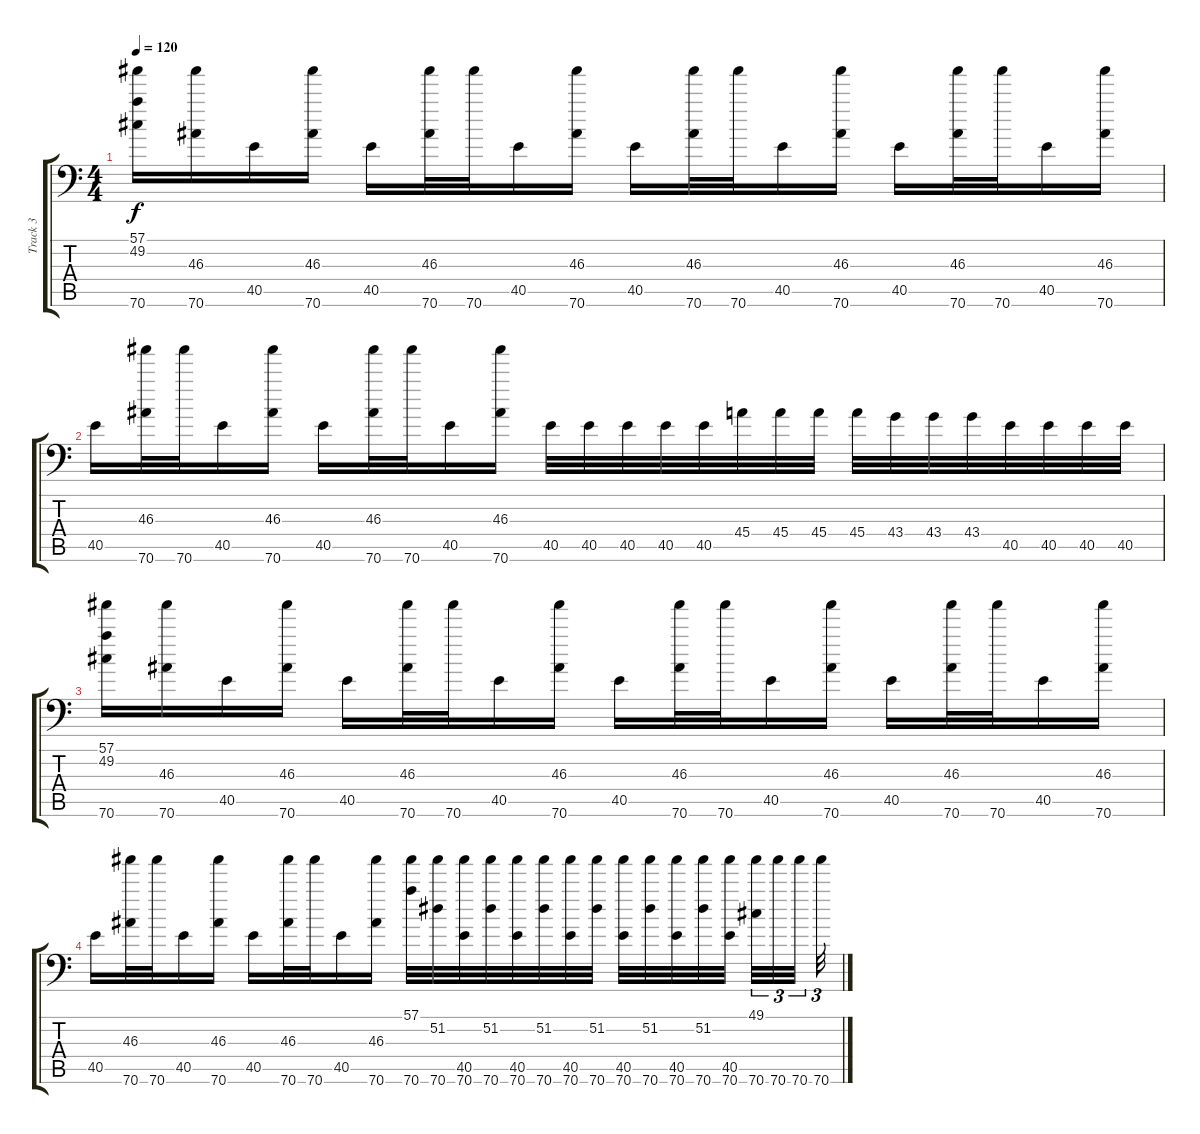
\track ("Track 3" "Track 3") {instrument acousticgrandpiano}
\staff {score tabs}
\tuning (C-1 C-1 C-1 C-1 C-1 C-1) {hide}
\ts (4 4)
\tempo 120
\clef f4
\ks c
(57.1 49.2 70.6).16{dy f} (46.3 70.6).16 40.5.16 (46.3 70.6).16 40.5.16 (46.3 70.6).32 70.6.32 40.5.16 (46.3 70.6).16 40.5.16 (46.3 70.6).32 70.6.32 40.5.16 (46.3 70.6).16 40.5.16 (46.3 70.6).32 70.6.32 40.5.16 (46.3 70.6).16 |
40.5.16 (46.3 70.6).32 70.6.32 40.5.16 (46.3 70.6).16 40.5.16 (46.3 70.6).32 70.6.32 40.5.16 (46.3 70.6).16 40.5.32 40.5.32 40.5.32 40.5.32 40.5.32 45.4.32 45.4.32 45.4.32 45.4.32 43.4.32 43.4.32 43.4.32 40.5.32 40.5.32 40.5.32 40.5.32 |
(57.1 49.2 70.6).16 (46.3 70.6).16 40.5.16 (46.3 70.6).16 40.5.16 (46.3 70.6).32 70.6.32 40.5.16 (46.3 70.6).16 40.5.16 (46.3 70.6).32 70.6.32 40.5.16 (46.3 70.6).16 40.5.16 (46.3 70.6).32 70.6.32 40.5.16 (46.3 70.6).16 |
40.5.16 (46.3 70.6).32 70.6.32 40.5.16 (46.3 70.6).16 40.5.16 (46.3 70.6).32 70.6.32 40.5.16 (46.3 70.6).16 (57.1 70.6).32 (51.2 70.6).32 (40.5 70.6).32 (51.2 70.6).32 (40.5 70.6).32 (51.2 70.6).32 (40.5 70.6).32 (51.2 70.6).32 (40.5 70.6).32 (51.2 70.6).32 (40.5 70.6).32 (51.2 70.6).32 (40.5 70.6).32 (49.1 70.6).32{tu (3 2)} 70.6.32{tu (3 2)} 70.6.32{tu (3 2)} 70.6.32{tu (3 2)}
